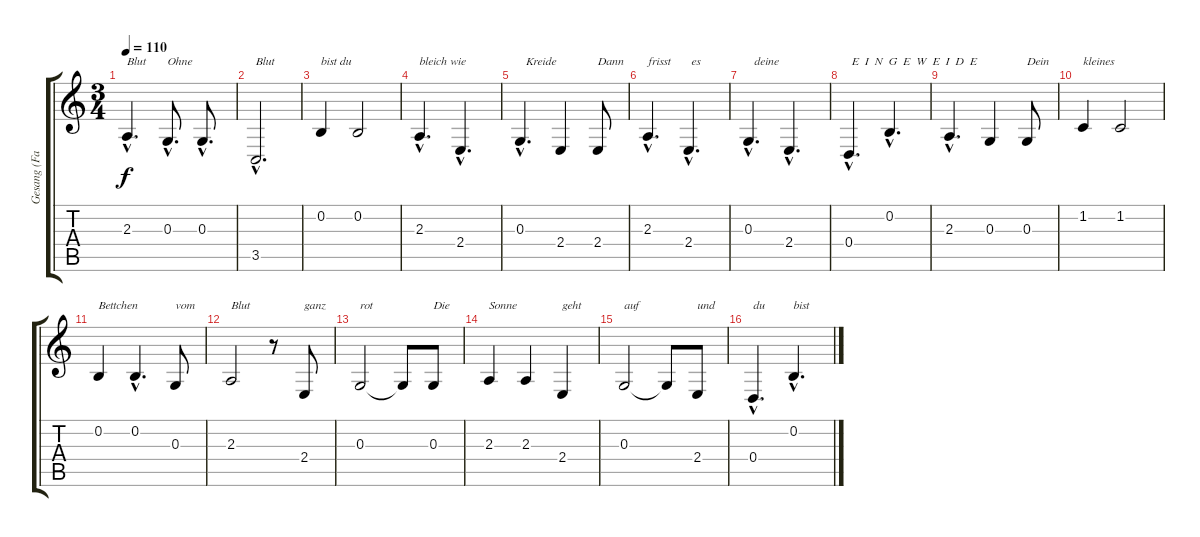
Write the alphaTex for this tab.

\track ("Gesang (Farin)" "Gesang (Fa") {instrument viola}
\staff {score tabs}
\tuning (E4 B3 G3 D3 A2 E2) {hide}
\ts (3 4)
\tempo 110
\clef g2
\ks c
2.3{hac}.4{d txt "Blut" dy f} 0.3{hac}.8{d txt "Ohne"} 0.3{hac}.8{d} |
3.5{hac}.2{d txt "Blut"} |
0.2.4{txt "bist du"} 0.2.2 |
2.3{hac}.4{d txt "bleich wie"} 2.4{hac}.4{d} |
0.3{hac}.4{d txt "  Kreide"} 2.4.4 2.4.8{txt "Dann"} |
2.3{hac}.4{d txt "frisst"} 2.4{hac}.4{d txt " es"} |
0.3{hac}.4{d txt "  deine"} 2.4{hac}.4{d} |
0.4{hac}.4{d txt " E  I  N  G  E  W  E  I  D  E "} 0.2{hac}.4{d} |
2.3{hac}.4{d} 0.3.4 0.3.8{txt "Dein"} |
1.2.4{txt "kleines"} 1.2.2 |
0.2.4{txt "Bettchen"} 0.2{hac}.4{d} 0.3.8{txt "vom"} |
2.3.2{txt "Blut"} r.8 2.4.8{txt "ganz"} |
0.3.2{txt "rot"} 0.3{t}.8 0.3.8{txt "Die"} |
2.3.4{txt "Sonne"} 2.3.4 2.4.4{txt "geht"} |
0.3.2{txt "auf"} 0.3{t}.8 2.4.8{txt "und"} |
0.4{hac}.4{d txt "du"} 0.2{hac}.4{d txt "bist"}
